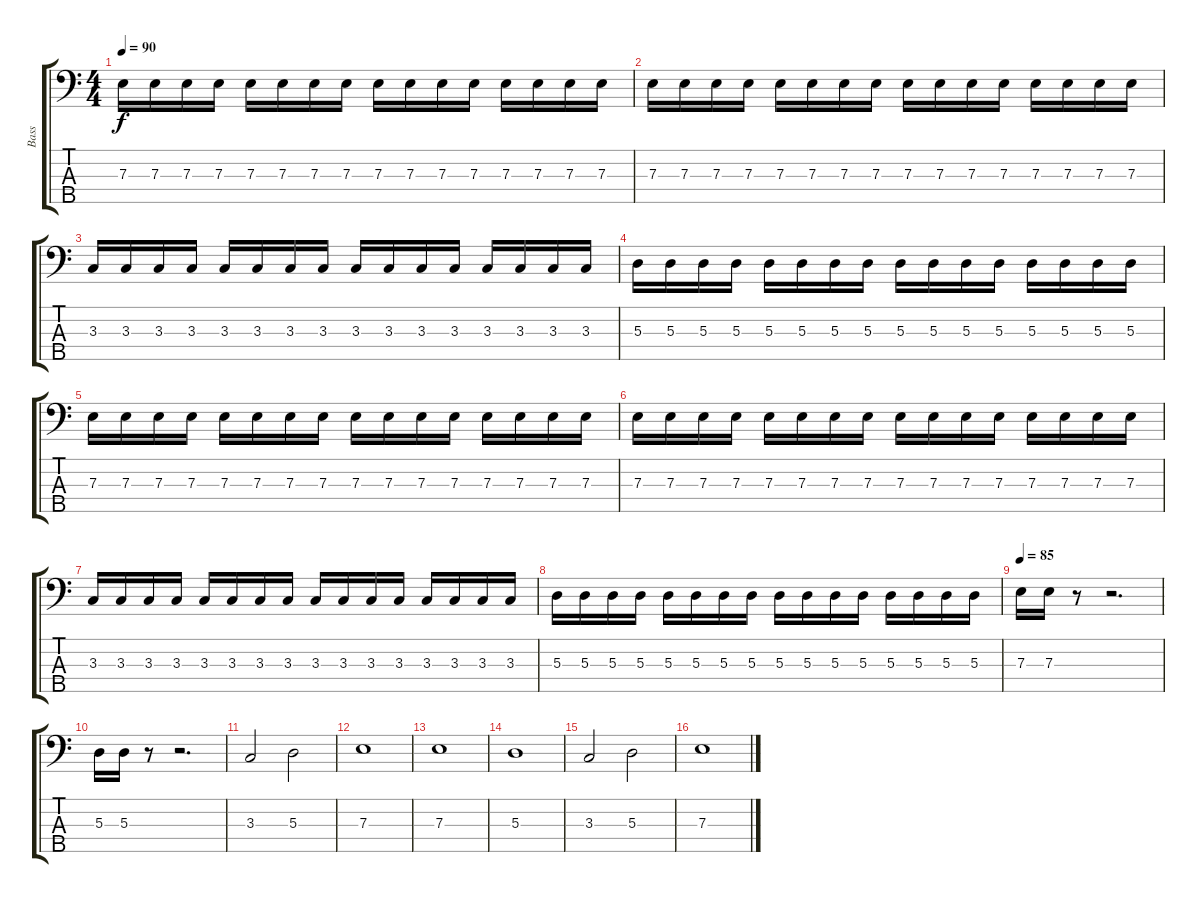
\track ("Bass" "Bass") {instrument electricbassfinger}
\staff {score tabs}
\tuning (G2 D2 A1 E1 B0) {hide}
\ts (4 4)
\tempo 90
\clef f4
\ks c
7.3.16{dy f} 7.3.16 7.3.16 7.3.16 7.3.16 7.3.16 7.3.16 7.3.16 7.3.16 7.3.16 7.3.16 7.3.16 7.3.16 7.3.16 7.3.16 7.3.16 |
7.3.16 7.3.16 7.3.16 7.3.16 7.3.16 7.3.16 7.3.16 7.3.16 7.3.16 7.3.16 7.3.16 7.3.16 7.3.16 7.3.16 7.3.16 7.3.16 |
3.3.16 3.3.16 3.3.16 3.3.16 3.3.16 3.3.16 3.3.16 3.3.16 3.3.16 3.3.16 3.3.16 3.3.16 3.3.16 3.3.16 3.3.16 3.3.16 |
5.3.16 5.3.16 5.3.16 5.3.16 5.3.16 5.3.16 5.3.16 5.3.16 5.3.16 5.3.16 5.3.16 5.3.16 5.3.16 5.3.16 5.3.16 5.3.16 |
7.3.16 7.3.16 7.3.16 7.3.16 7.3.16 7.3.16 7.3.16 7.3.16 7.3.16 7.3.16 7.3.16 7.3.16 7.3.16 7.3.16 7.3.16 7.3.16 |
7.3.16 7.3.16 7.3.16 7.3.16 7.3.16 7.3.16 7.3.16 7.3.16 7.3.16 7.3.16 7.3.16 7.3.16 7.3.16 7.3.16 7.3.16 7.3.16 |
3.3.16 3.3.16 3.3.16 3.3.16 3.3.16 3.3.16 3.3.16 3.3.16 3.3.16 3.3.16 3.3.16 3.3.16 3.3.16 3.3.16 3.3.16 3.3.16 |
5.3.16 5.3.16 5.3.16 5.3.16 5.3.16 5.3.16 5.3.16 5.3.16 5.3.16 5.3.16 5.3.16 5.3.16 5.3.16 5.3.16 5.3.16 5.3.16 |
\tempo 85
7.3.16 7.3.16 r.8 r.2{d} |
5.3.16 5.3.16 r.8 r.2{d} |
3.3.2 5.3.2 |
7.3.1 |
7.3.1 |
5.3.1 |
3.3.2 5.3.2 |
7.3.1
